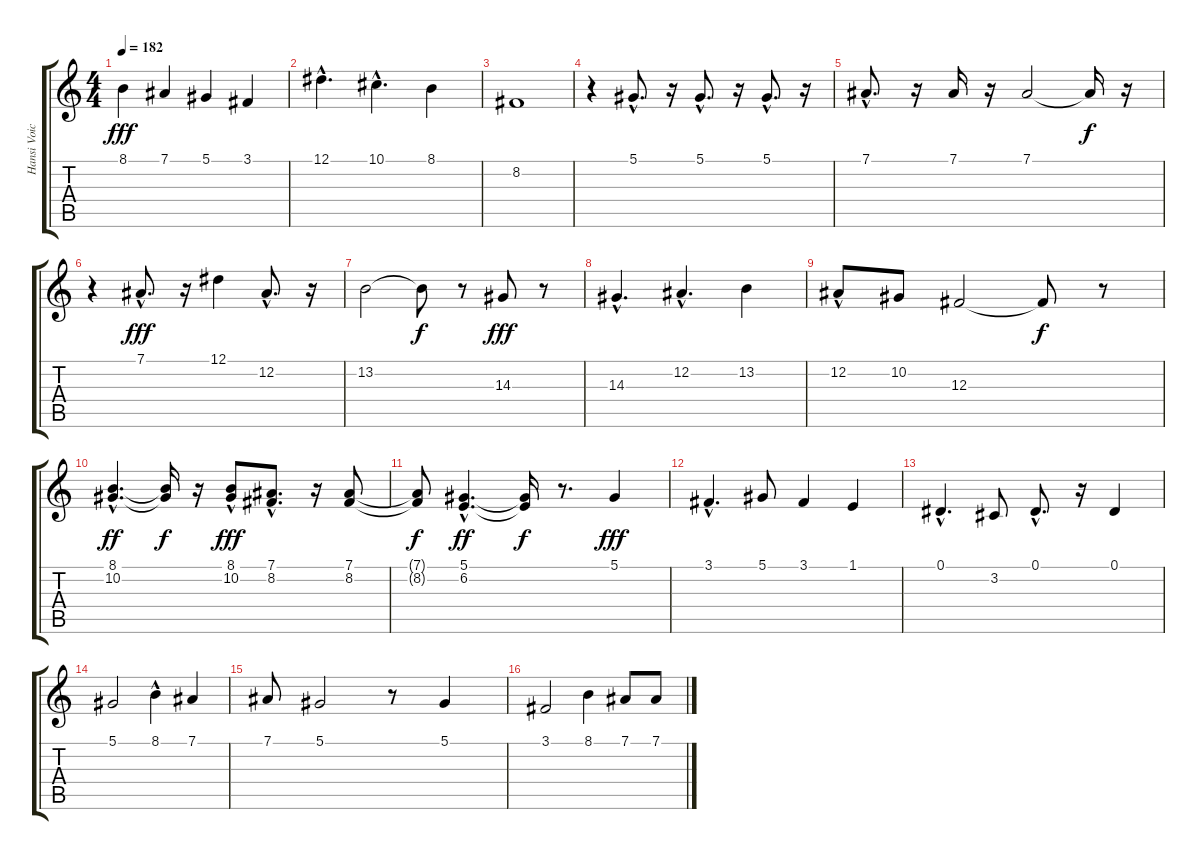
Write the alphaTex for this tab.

\track ("Hansi Voice" "Hansi Voic") {instrument fiddle}
\staff {score tabs}
\tuning (Eb4 Bb3 Gb3 Db3 Ab2 Eb2) {hide}
\ts (4 4)
\tempo 182
\clef g2
\ks c
8.1.4{dy fff} 7.1.4 5.1.4 3.1.4 |
12.1{hac}.4{d} 10.1{hac}.4{d} 8.1.4 |
8.2.1 |
r.4 5.1{hac}.8{d} r.16 5.1{hac}.8{d} r.16 5.1{hac}.8{d} r.16 |
7.1{hac}.8{d} r.16 7.1.16 r.16 7.1.2 7.1{t}.16{dy f} r.16 |
r.4 7.1{hac}.8{d dy fff} r.16 12.1.4 12.2{hac}.8{d} r.16 |
13.2.2 13.2{t}.8{dy f} r.8 14.3.8{dy fff} r.8 |
14.3{hac}.4{d} 12.2{hac}.4{d} 13.2.4 |
12.2{hac}.8 10.2.8 12.3.2 12.3{t}.8{dy f} r.8 |
(8.1{hac} 10.2{hac}).4{d dy ff} (8.1{t} 10.2{t}).16{dy f} r.16 (8.1 10.2{hac}).8{dy fff} (7.1{hac} 8.2{hac}).8{d} r.16 (7.1 8.2).8 |
(7.1{t} 8.2{t}).8{dy f} (5.1{hac} 6.2{hac}).4{d dy ff} (5.1{t} 6.2{t}).16{dy f} r.8{d} 5.1.4{dy fff} |
3.1{hac}.4{d} 5.1.8 3.1.4 1.1.4 |
0.1{hac}.4{d} 3.2.8 0.1{hac}.8{d} r.16 0.1.4 |
5.1.2 8.1{hac}.4 7.1.4 |
7.1.8 5.1.2 r.8 5.1.4 |
3.1.2 8.1.4 7.1.8 7.1.8
